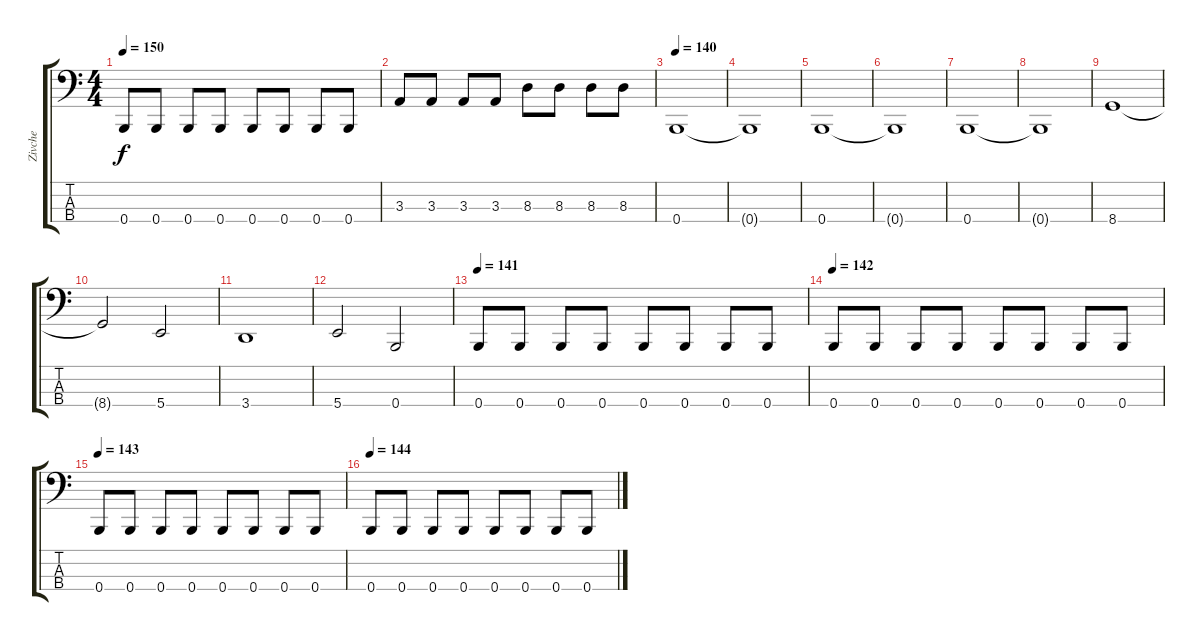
\track ("Zivche" "Zivche") {instrument electricbasspick}
\staff {score tabs}
\tuning (E2 B1 Gb1 B0) {hide}
\ts (4 4)
\tempo 150
\clef f4
\ks c
0.4.8{dy f} 0.4.8 0.4.8 0.4.8 0.4.8 0.4.8 0.4.8 0.4.8 |
3.3.8 3.3.8 3.3.8 3.3.8 8.3.8 8.3.8 8.3.8 8.3.8 |
\tempo 140
0.4.1 |
0.4{t}.1 |
0.4.1 |
0.4{t}.1 |
0.4.1 |
0.4{t}.1 |
8.4.1 |
8.4{t}.2 5.4.2 |
3.4.1 |
5.4.2 0.4.2 |
\tempo 141
0.4.8 0.4.8 0.4.8 0.4.8 0.4.8 0.4.8 0.4.8 0.4.8 |
\tempo 142
0.4.8 0.4.8 0.4.8 0.4.8 0.4.8 0.4.8 0.4.8 0.4.8 |
\tempo 143
0.4.8 0.4.8 0.4.8 0.4.8 0.4.8 0.4.8 0.4.8 0.4.8 |
\tempo 144
0.4.8 0.4.8 0.4.8 0.4.8 0.4.8 0.4.8 0.4.8 0.4.8
